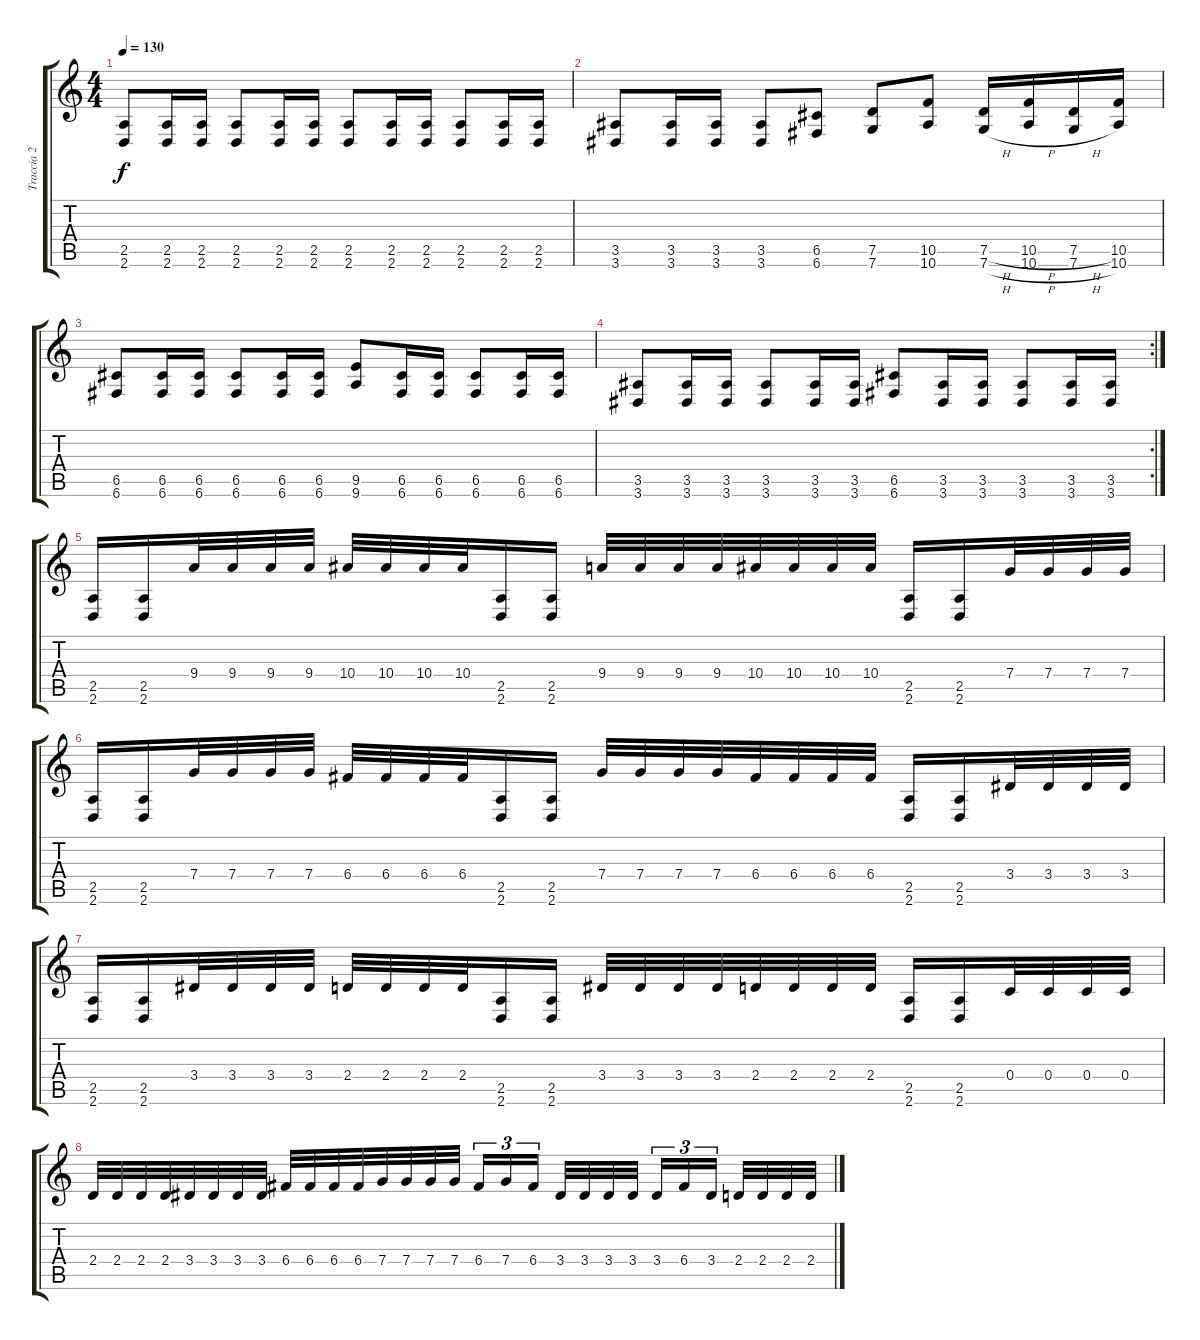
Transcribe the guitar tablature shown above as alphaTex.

\track ("Traccia 2" "Traccia 2") {instrument distortionguitar}
\staff {score tabs}
\tuning (D4 A3 F3 C3 G2 C2) {hide}
\ts (4 4)
\tempo 130
\clef g2
\ks c
(2.5 2.6).8{dy f} (2.5 2.6).16 (2.5 2.6).16 (2.5 2.6).8 (2.5 2.6).16 (2.5 2.6).16 (2.5 2.6).8 (2.5 2.6).16 (2.5 2.6).16 (2.5 2.6).8 (2.5 2.6).16 (2.5 2.6).16 |
(3.5 3.6).8 (3.5 3.6).16 (3.5 3.6).16 (3.5 3.6).8 (6.5 6.6).8 (7.5 7.6).8 (10.5 10.6).8 (7.5{h} 7.6{h}).16 (10.5{h} 10.6{h}).16 (7.5{h} 7.6{h}).16 (10.5 10.6).16 |
(6.5 6.6).8 (6.5 6.6).16 (6.5 6.6).16 (6.5 6.6).8 (6.5 6.6).16 (6.5 6.6).16 (9.5 9.6).8 (6.5 6.6).16 (6.5 6.6).16 (6.5 6.6).8 (6.5 6.6).16 (6.5 6.6).16 |
\rc 2
(3.5 3.6).8 (3.5 3.6).16 (3.5 3.6).16 (3.5 3.6).8 (3.5 3.6).16 (3.5 3.6).16 (6.5 6.6).8 (3.5 3.6).16 (3.5 3.6).16 (3.5 3.6).8 (3.5 3.6).16 (3.5 3.6).16 |
(2.5 2.6).16 (2.5 2.6).16 9.4.32 9.4.32 9.4.32 9.4.32 10.4.32 10.4.32 10.4.32 10.4.32 (2.5 2.6).16 (2.5 2.6).16 9.4.32 9.4.32 9.4.32 9.4.32 10.4.32 10.4.32 10.4.32 10.4.32 (2.5 2.6).16 (2.5 2.6).16 7.4.32 7.4.32 7.4.32 7.4.32 |
(2.5 2.6).16 (2.5 2.6).16 7.4.32 7.4.32 7.4.32 7.4.32 6.4.32 6.4.32 6.4.32 6.4.32 (2.5 2.6).16 (2.5 2.6).16 7.4.32 7.4.32 7.4.32 7.4.32 6.4.32 6.4.32 6.4.32 6.4.32 (2.5 2.6).16 (2.5 2.6).16 3.4.32 3.4.32 3.4.32 3.4.32 |
(2.5 2.6).16 (2.5 2.6).16 3.4.32 3.4.32 3.4.32 3.4.32 2.4.32 2.4.32 2.4.32 2.4.32 (2.5 2.6).16 (2.5 2.6).16 3.4.32 3.4.32 3.4.32 3.4.32 2.4.32 2.4.32 2.4.32 2.4.32 (2.5 2.6).16 (2.5 2.6).16 0.4.32 0.4.32 0.4.32 0.4.32 |
2.4.32 2.4.32 2.4.32 2.4.32 3.4.32 3.4.32 3.4.32 3.4.32 6.4.32 6.4.32 6.4.32 6.4.32 7.4.32 7.4.32 7.4.32 7.4.32 6.4.16{tu (3 2)} 7.4.16{tu (3 2)} 6.4.16{tu (3 2) beam splitsecondary} 3.4.32 3.4.32 3.4.32 3.4.32 3.4.16{tu (3 2)} 6.4.16{tu (3 2)} 3.4.16{tu (3 2) beam splitsecondary} 2.4.32 2.4.32 2.4.32 2.4.32
